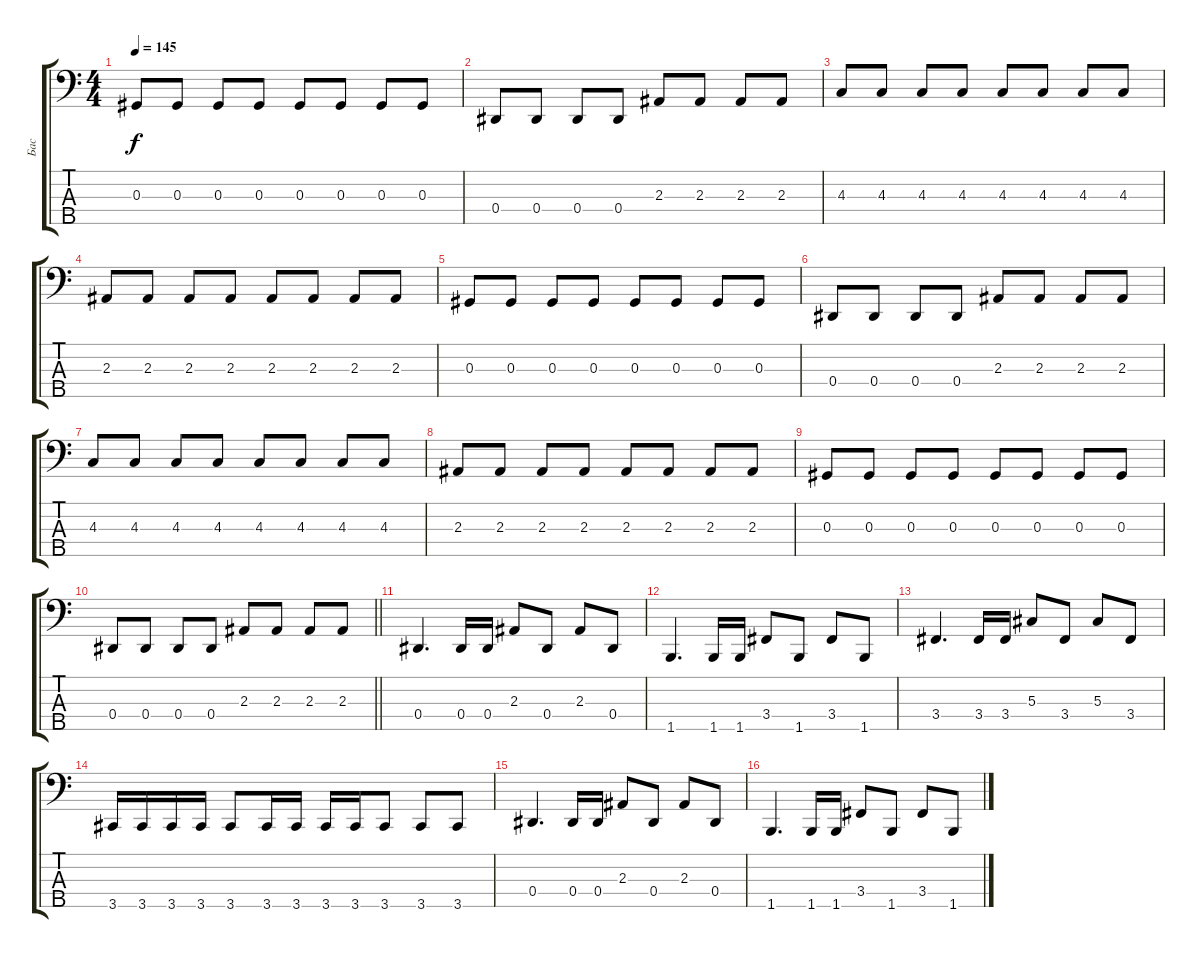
\track ("Бас" "Бас") {instrument electricbasspick}
\staff {score tabs}
\tuning (Gb2 Db2 Ab1 Eb1 Bb0) {hide}
\ts (4 4)
\tempo 145
\clef f4
\ks c
0.3.8{dy f} 0.3.8 0.3.8 0.3.8 0.3.8 0.3.8 0.3.8 0.3.8 |
0.4.8 0.4.8 0.4.8 0.4.8 2.3.8 2.3.8 2.3.8 2.3.8 |
4.3.8 4.3.8 4.3.8 4.3.8 4.3.8 4.3.8 4.3.8 4.3.8 |
2.3.8 2.3.8 2.3.8 2.3.8 2.3.8 2.3.8 2.3.8 2.3.8 |
0.3.8 0.3.8 0.3.8 0.3.8 0.3.8 0.3.8 0.3.8 0.3.8 |
0.4.8 0.4.8 0.4.8 0.4.8 2.3.8 2.3.8 2.3.8 2.3.8 |
4.3.8 4.3.8 4.3.8 4.3.8 4.3.8 4.3.8 4.3.8 4.3.8 |
2.3.8 2.3.8 2.3.8 2.3.8 2.3.8 2.3.8 2.3.8 2.3.8 |
0.3.8 0.3.8 0.3.8 0.3.8 0.3.8 0.3.8 0.3.8 0.3.8 |
\barLineRight lightlight
0.4.8 0.4.8 0.4.8 0.4.8 2.3.8 2.3.8 2.3.8 2.3.8 |
0.4.4{d} 0.4.16 0.4.16 2.3.8 0.4.8 2.3.8 0.4.8 |
1.5.4{d} 1.5.16 1.5.16 3.4.8 1.5.8 3.4.8 1.5.8 |
3.4.4{d} 3.4.16 3.4.16 5.3.8 3.4.8 5.3.8 3.4.8 |
3.5.16 3.5.16 3.5.16 3.5.16 3.5.8 3.5.16 3.5.16 3.5.16 3.5.16 3.5.8 3.5.8 3.5.8 |
0.4.4{d} 0.4.16 0.4.16 2.3.8 0.4.8 2.3.8 0.4.8 |
1.5.4{d} 1.5.16 1.5.16 3.4.8 1.5.8 3.4.8 1.5.8
